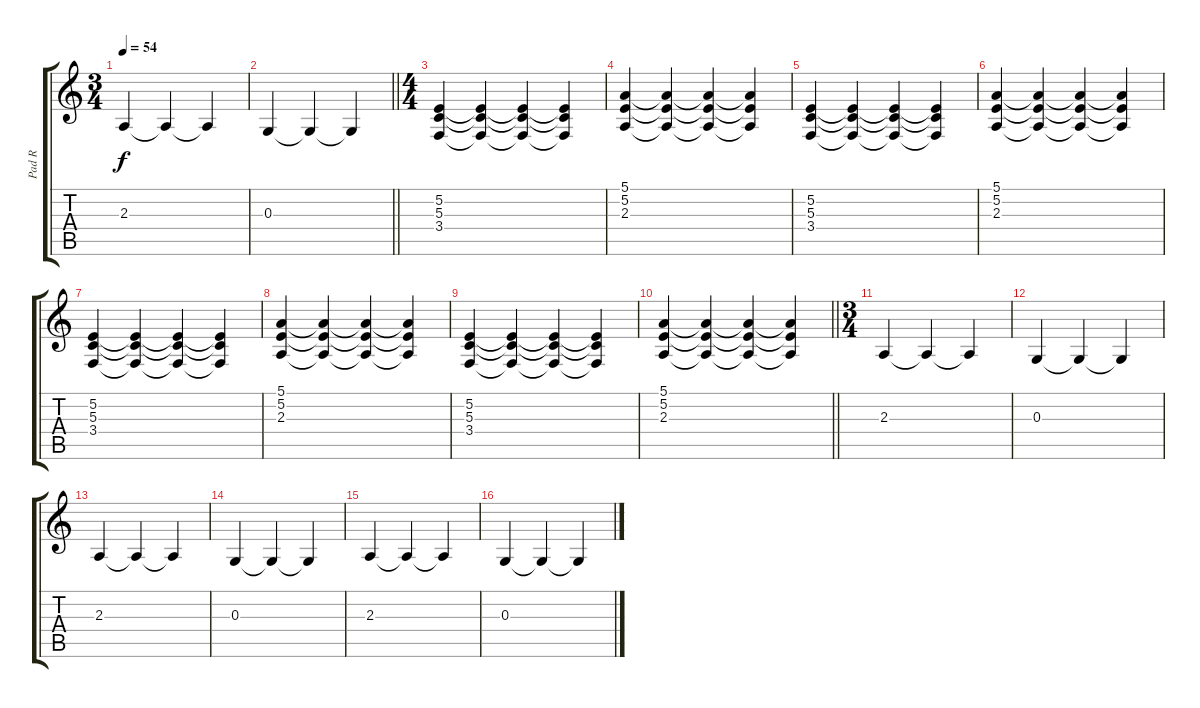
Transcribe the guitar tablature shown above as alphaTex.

\track ("Pad R" "Pad R") {instrument pad8sweep}
\staff {score tabs}
\tuning (E4 B3 G3 D3 A2 E2) {hide}
\ts (3 4)
\tempo 54
\clef g2
\ks c
2.3.4{dy f} 2.3{t}.4 2.3{t}.4 |
\barLineRight lightlight
0.3.4 0.3{t}.4 0.3{t}.4 |
\ts (4 4)
\section ("" " ")
(5.2 5.3 3.4).4 (5.2{t} 5.3{t} 3.4{t}).4 (5.2{t} 5.3{t} 3.4{t}).4 (5.2{t} 5.3{t} 3.4{t}).4 |
(5.1 5.2 2.3).4 (5.1{t} 5.2{t} 2.3{t}).4 (5.1{t} 5.2{t} 2.3{t}).4 (5.1{t} 5.2{t} 2.3{t}).4 |
(5.2 5.3 3.4).4 (5.2{t} 5.3{t} 3.4{t}).4 (5.2{t} 5.3{t} 3.4{t}).4 (5.2{t} 5.3{t} 3.4{t}).4 |
(5.1 5.2 2.3).4 (5.1{t} 5.2{t} 2.3{t}).4 (5.1{t} 5.2{t} 2.3{t}).4 (5.1{t} 5.2{t} 2.3{t}).4 |
(5.2 5.3 3.4).4 (5.2{t} 5.3{t} 3.4{t}).4 (5.2{t} 5.3{t} 3.4{t}).4 (5.2{t} 5.3{t} 3.4{t}).4 |
(5.1 5.2 2.3).4 (5.1{t} 5.2{t} 2.3{t}).4 (5.1{t} 5.2{t} 2.3{t}).4 (5.1{t} 5.2{t} 2.3{t}).4 |
(5.2 5.3 3.4).4 (5.2{t} 5.3{t} 3.4{t}).4 (5.2{t} 5.3{t} 3.4{t}).4 (5.2{t} 5.3{t} 3.4{t}).4 |
\barLineRight lightlight
(5.1 5.2 2.3).4 (5.1{t} 5.2{t} 2.3{t}).4 (5.1{t} 5.2{t} 2.3{t}).4 (5.1{t} 5.2{t} 2.3{t}).4 |
\ts (3 4)
\section ("" " ")
2.3.4 2.3{t}.4 2.3{t}.4 |
0.3.4 0.3{t}.4 0.3{t}.4 |
2.3.4 2.3{t}.4 2.3{t}.4 |
0.3.4 0.3{t}.4 0.3{t}.4 |
2.3.4 2.3{t}.4 2.3{t}.4 |
0.3.4 0.3{t}.4 0.3{t}.4
